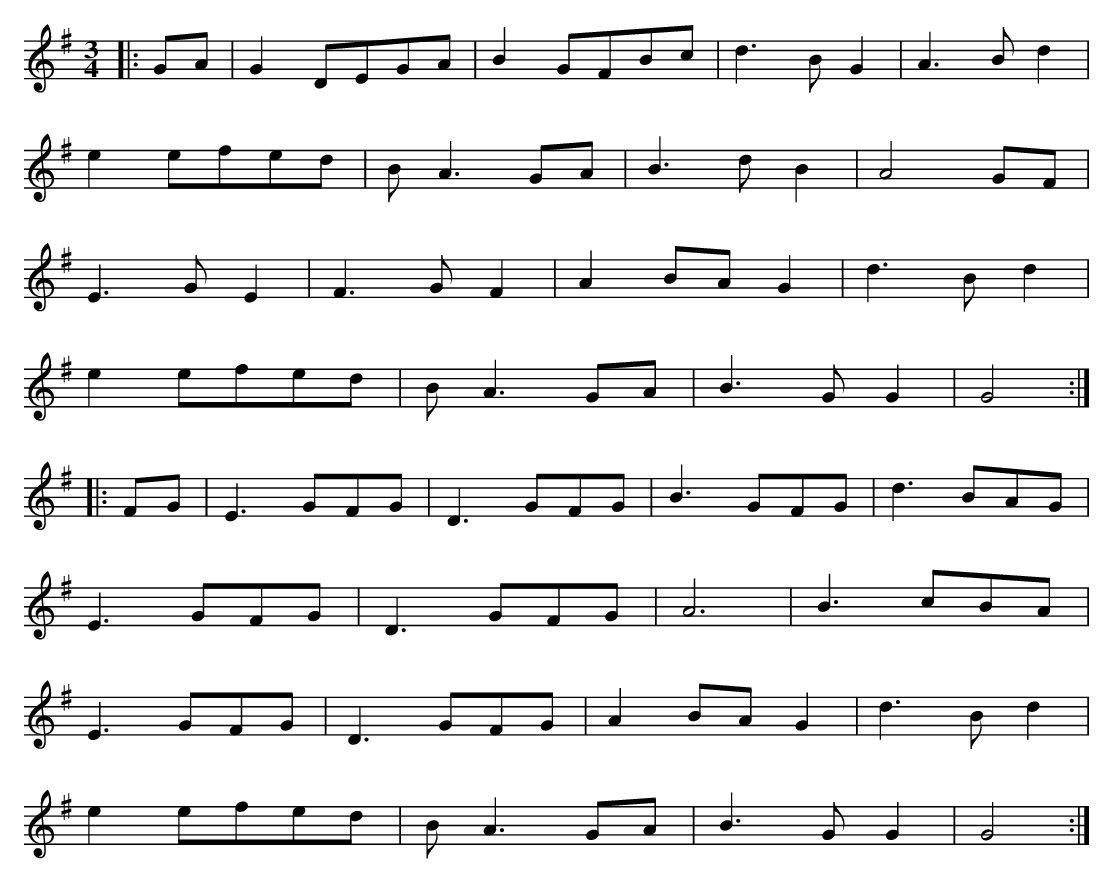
X:1
M:3/4
K:G
|:GA|G2DEGA|B2GFBc|d3BG2|A3Bd2|
e2efed|BA3GA|B3dB2|A4GF|
E3GE2|F3GF2|A2BAG2|d3Bd2|
e2efed|BA3GA|B3GG2|G4:|
|:FG|E3GFG|D3GFG|B3GFG|d3BAG|
E3GFG|D3GFG|A6|B3cBA|
E3GFG|D3GFG|A2BAG2|d3Bd2|
e2efed|BA3GA|B3GG2|G4:|
